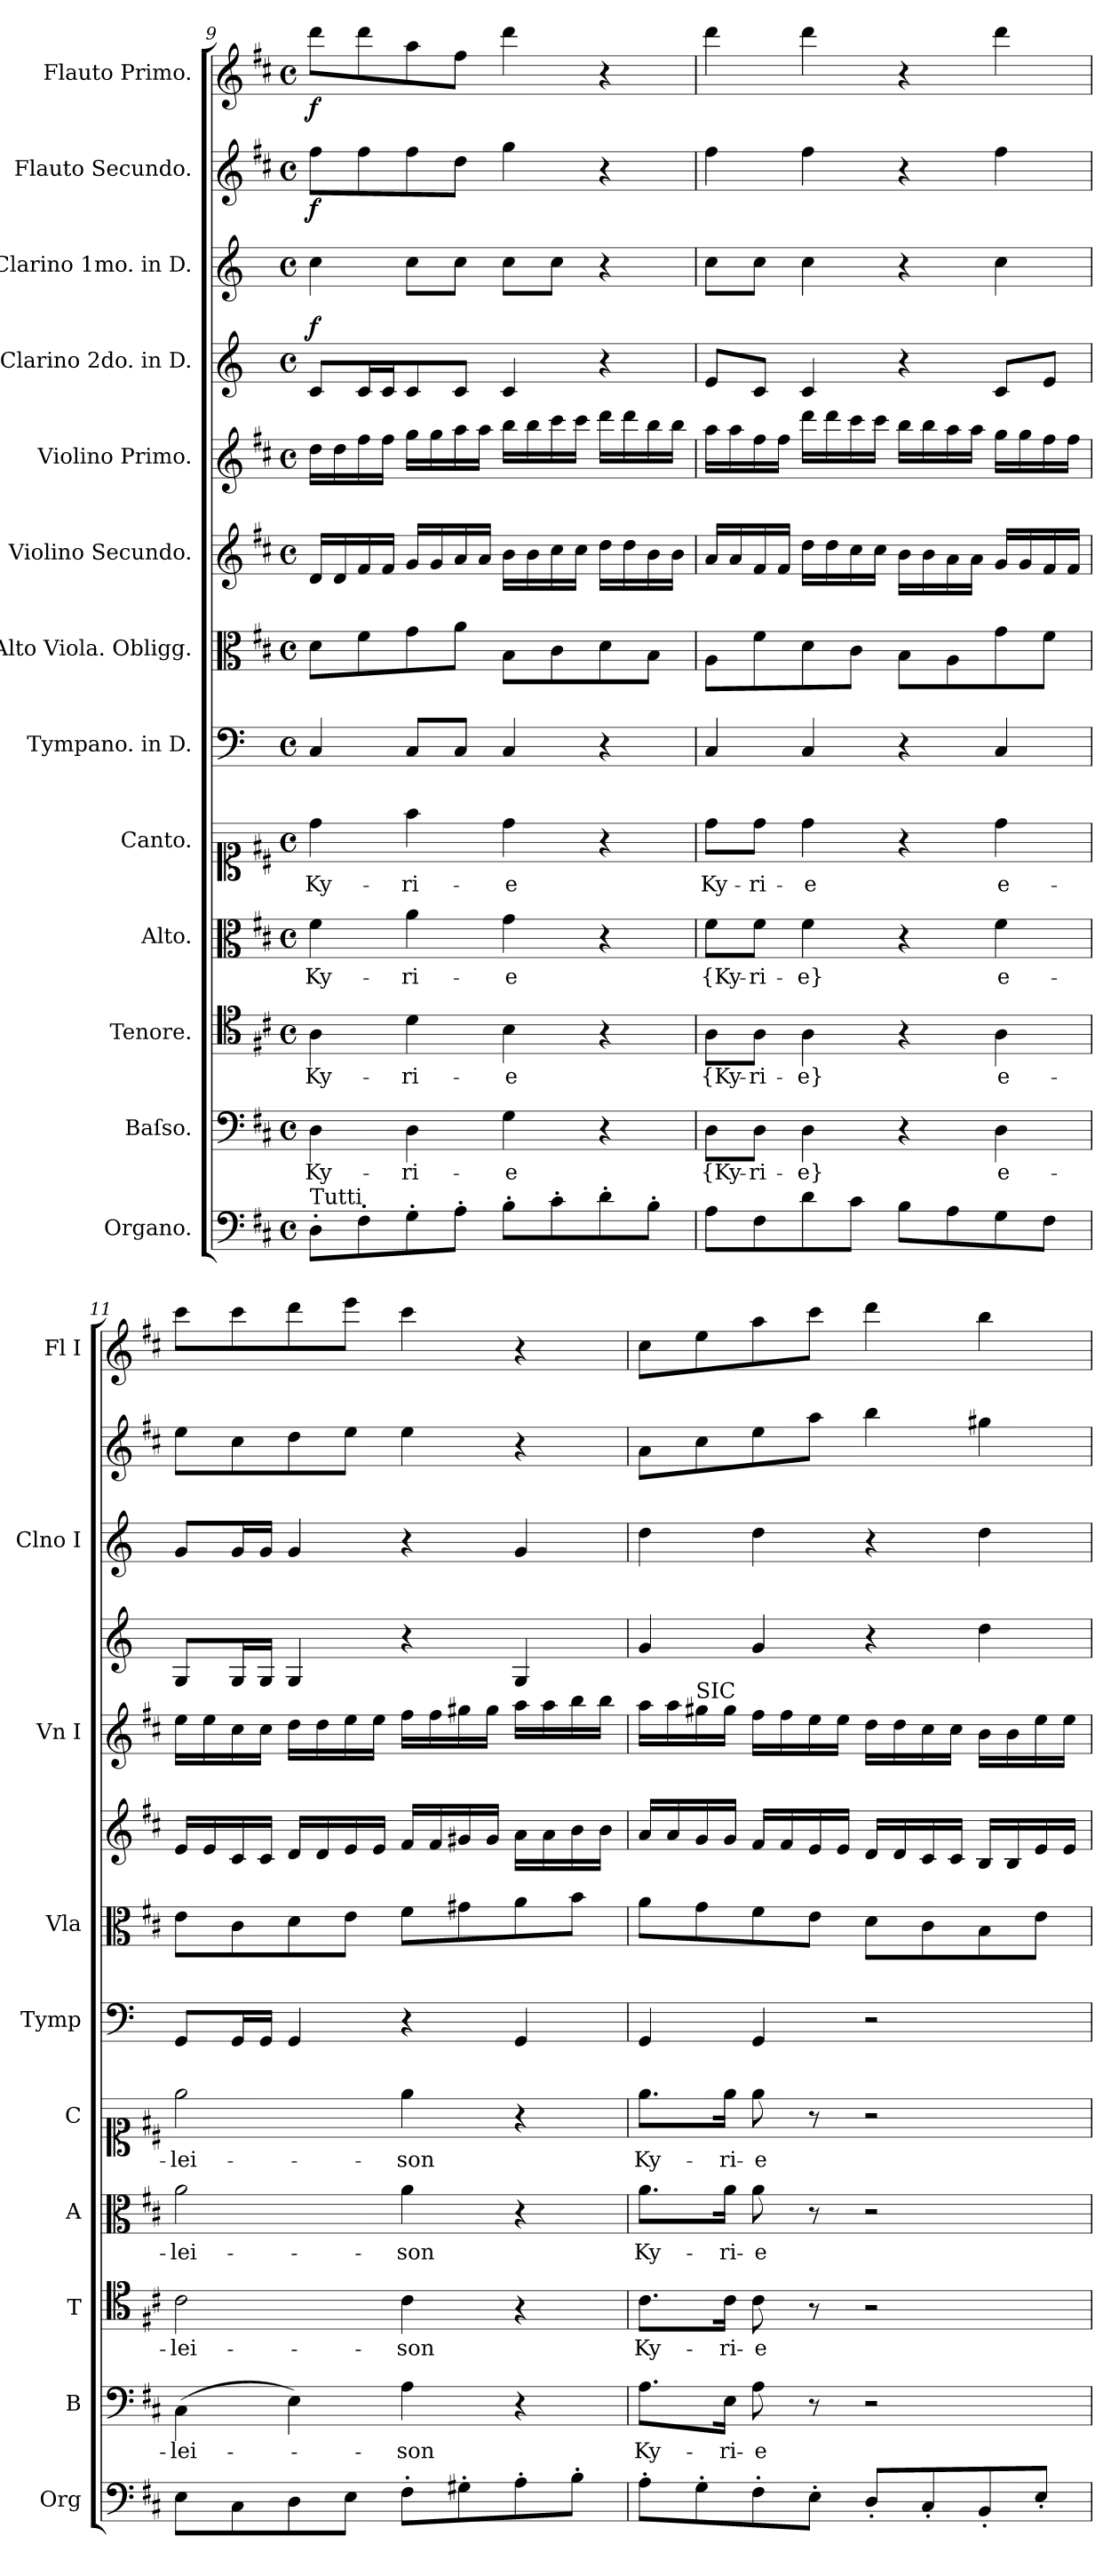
**kern	**dynam	**kern	**text	**kern	**text	**kern	**text	**kern	**text	**dynam	**kern	**kern	**dynam	**kern	**dynam	**kern	**dynam	**kern	**dynam	**kern	**kern	**dynam	**kern	**dynam
*part13	*part13	*part12	*part12	*part11	*part11	*part10	*part10	*part9	*part9	*part9	*part8	*part7	*part7	*part6	*part6	*part5	*part5	*part4	*part4	*part3	*part2	*part2	*part1	*part1
*staff13	*staff13	*staff12	*staff12	*staff11	*staff11	*staff10	*staff10	*staff9	*staff9	*staff9	*staff8	*staff7	*staff7	*staff6	*staff6	*staff5	*staff5	*staff4	*staff4	*staff3	*staff2	*staff2	*staff1	*staff1
*I"Organo.	*	*I"Baſso.	*	*I"Tenore.	*	*I"Alto.	*	*I"Canto.	*	*	*I"Tympano. in D.	*I"Alto Viola. Obligg.	*	*I"Violino Secundo.	*	*I"Violino Primo.	*	*I"Clarino 2do. in D.	*	*I"Clarino 1mo. in D.	*I"Flauto Secundo.	*	*I"Flauto Primo.	*
*I'Org	*	*I'B	*	*I'T	*	*I'A	*	*I'C	*	*	*I'Tymp	*I'Vla	*	*	*	*I'Vn I	*	*	*	*I'Clno I	*	*	*I'Fl I	*
*clefF4	*	*clefF4	*	*clefC4	*	*clefC3	*	*clefC1	*	*	*clefF4	*clefC3	*	*clefG2	*	*clefG2	*	*clefG2	*	*clefG2	*clefG2	*	*clefG2	*
*	*	*	*	*	*	*	*	*	*	*	*ITrd-1c-2	*	*	*	*	*	*	*ITrd-1c-2	*	*ITrd-1c-2	*	*	*	*
*k[f#c#]	*	*k[f#c#]	*	*k[f#c#]	*	*k[f#c#]	*	*k[f#c#]	*	*	*k[f#c#]	*k[f#c#]	*	*k[f#c#]	*	*k[f#c#]	*	*k[f#c#]	*	*k[f#c#]	*k[f#c#]	*	*k[f#c#]	*
*D:	*	*D:	*	*D:	*	*D:	*	*D:	*	*	*	*D:	*	*D:	*	*D:	*	*	*	*	*D:	*	*D:	*
*M4/4	*	*M4/4	*	*M4/4	*	*M4/4	*	*M4/4	*	*	*M4/4	*M4/4	*	*M4/4	*	*M4/4	*	*M4/4	*	*M4/4	*M4/4	*	*M4/4	*
*met(c)	*	*met(c)	*	*met(c)	*	*met(c)	*	*met(c)	*	*	*met(c)	*met(c)	*	*met(c)	*	*met(c)	*	*met(c)	*	*met(c)	*met(c)	*	*met(c)	*
=9	=9	=9	=9	=9	=9	=9	=9	=9	=9	=9	=9	=9	=9	=9	=9	=9	=9	=9	=9	=9	=9	=9	=9	=9
!LO:TX:a:t=Tutti	!	!	!	!	!	!	!	!	!	!	!	!	!	!	!	!	!	!	!	!	!	!	!	!
!	!	!	!	!	!	!	!	!	!	!LO:DY:b	!	!	!	!	!	!	!	!	!LO:DY:a	!	!	!	!	!LO:DY:b
8D'\L	fo	4D\	Ky-	4A\	Ky-	4f#\	Ky-	4dd\	Ky-	fo	4D/	8d\L	fo	16d/LL	fo	16dd\LL	fo	8d/L	f	4dd\	8ff#\L	f	8ddd\L	f
.	.	.	.	.	.	.	.	.	.	.	.	.	.	16d/	.	16dd\	.	.	.	.	.	.	.	.
8F#'\	.	.	.	.	.	.	.	.	.	.	.	8f#\	.	16f#/	.	16ff#\	.	16d/L	.	.	8ff#\	.	8ddd\	.
.	.	.	.	.	.	.	.	.	.	.	.	.	.	16f#/JJ	.	16ff#\JJ	.	16d/J	.	.	.	.	.	.
8G'\	.	4D\	-ri-	4d\	-ri-	4a\	-ri-	4ff#\	-ri-	.	8D/L	8g\	.	16g/LL	.	16gg\LL	.	8d/	.	8dd\L	8ff#\	.	8aa\	.
.	.	.	.	.	.	.	.	.	.	.	.	.	.	16g/	.	16gg\	.	.	.	.	.	.	.	.
8A'\J	.	.	.	.	.	.	.	.	.	.	8D/J	8a\J	.	16a/	.	16aa\	.	8d/J	.	8dd\J	8dd\J	.	8ff#\J	.
.	.	.	.	.	.	.	.	.	.	.	.	.	.	16a/JJ	.	16aa\JJ	.	.	.	.	.	.	.	.
8B'\L	.	4G\	-e	4B\	-e	4g\	-e	4dd\	-e	.	4D/	8B\L	.	16b\LL	.	16bb\LL	.	4d/	.	8dd\L	4gg\	.	4ddd\	.
.	.	.	.	.	.	.	.	.	.	.	.	.	.	16b\	.	16bb\	.	.	.	.	.	.	.	.
8c#'\	.	.	.	.	.	.	.	.	.	.	.	8c#\	.	16cc#\	.	16ccc#\	.	.	.	8dd\J	.	.	.	.
.	.	.	.	.	.	.	.	.	.	.	.	.	.	16cc#\JJ	.	16ccc#\JJ	.	.	.	.	.	.	.	.
8d'\	.	4r	.	4r	.	4r	.	4r	.	.	4r	8d\	.	16dd\LL	.	16ddd\LL	.	4r	.	4r	4r	.	4r	.
.	.	.	.	.	.	.	.	.	.	.	.	.	.	16dd\	.	16ddd\	.	.	.	.	.	.	.	.
8B'\J	.	.	.	.	.	.	.	.	.	.	.	8B\J	.	16b\	.	16bb\	.	.	.	.	.	.	.	.
.	.	.	.	.	.	.	.	.	.	.	.	.	.	16b\JJ	.	16bb\JJ	.	.	.	.	.	.	.	.
=10	=10	=10	=10	=10	=10	=10	=10	=10	=10	=10	=10	=10	=10	=10	=10	=10	=10	=10	=10	=10	=10	=10	=10	=10
8A\L	.	8D\L	{Ky-	8A\L	{Ky-	8f#\L	{Ky-	8dd\L	Ky-	.	4D/	8A\L	.	16a/LL	.	16aa\LL	.	8f#/L	.	8dd\L	4ff#\	.	4ddd\	.
.	.	.	.	.	.	.	.	.	.	.	.	.	.	16a/	.	16aa\	.	.	.	.	.	.	.	.
8F#\	.	8D\J	-ri-	8A\J	-ri-	8f#\J	-ri-	8dd\J	-ri-	.	.	8f#\	.	16f#/	.	16ff#\	.	8d/J	.	8dd\J	.	.	.	.
.	.	.	.	.	.	.	.	.	.	.	.	.	.	16f#/JJ	.	16ff#\JJ	.	.	.	.	.	.	.	.
8d\	.	4D\	-e}	4A\	-e}	4f#\	-e}	4dd\	-e	.	4D/	8d\	.	16dd\LL	.	16ddd\LL	.	4d/	.	4dd\	4ff#\	.	4ddd\	.
.	.	.	.	.	.	.	.	.	.	.	.	.	.	16dd\	.	16ddd\	.	.	.	.	.	.	.	.
8c#\J	.	.	.	.	.	.	.	.	.	.	.	8c#\J	.	16cc#\	.	16ccc#\	.	.	.	.	.	.	.	.
.	.	.	.	.	.	.	.	.	.	.	.	.	.	16cc#\JJ	.	16ccc#\JJ	.	.	.	.	.	.	.	.
8B\L	.	4r	.	4r	.	4r	.	4r	.	.	4r	8B\L	.	16b\LL	.	16bb\LL	.	4r	.	4r	4r	.	4r	.
.	.	.	.	.	.	.	.	.	.	.	.	.	.	16b\	.	16bb\	.	.	.	.	.	.	.	.
8A\	.	.	.	.	.	.	.	.	.	.	.	8A\	.	16a\	.	16aa\	.	.	.	.	.	.	.	.
.	.	.	.	.	.	.	.	.	.	.	.	.	.	16a\JJ	.	16aa\JJ	.	.	.	.	.	.	.	.
8G\	.	4D\	e-	4A\	e-	4f#\	e-	4dd\	e-	.	4D/	8g\	.	16g/LL	.	16gg\LL	.	8d/L	.	4dd\	4ff#\	.	4ddd\	.
.	.	.	.	.	.	.	.	.	.	.	.	.	.	16g/	.	16gg\	.	.	.	.	.	.	.	.
8F#\J	.	.	.	.	.	.	.	.	.	.	.	8f#\J	.	16f#/	.	16ff#\	.	8f#/J	.	.	.	.	.	.
.	.	.	.	.	.	.	.	.	.	.	.	.	.	16f#/JJ	.	16ff#\JJ	.	.	.	.	.	.	.	.
=11	=11	=11	=11	=11	=11	=11	=11	=11	=11	=11	=11	=11	=11	=11	=11	=11	=11	=11	=11	=11	=11	=11	=11	=11
8E\L	.	(4C#\	-lei-	2c#\	-lei-	2a\	-lei-	2ee\	-lei-	.	8AA/L	8e\L	.	16e/LL	.	16ee\LL	.	8A/L	.	8a/L	8ee\L	.	8ccc#\L	.
.	.	.	.	.	.	.	.	.	.	.	.	.	.	16e/	.	16ee\	.	.	.	.	.	.	.	.
8C#\	.	.	.	.	.	.	.	.	.	.	16AA/L	8c#\	.	16c#/	.	16cc#\	.	16A/L	.	16a/L	8cc#\	.	8ccc#\	.
.	.	.	.	.	.	.	.	.	.	.	16AA/JJ	.	.	16c#/JJ	.	16cc#\JJ	.	16A/JJ	.	16a/JJ	.	.	.	.
8D\	.	4E\)	.	.	.	.	.	.	.	.	4AA/	8d\	.	16d/LL	.	16dd\LL	.	4A/	.	4a/	8dd\	.	8ddd\	.
.	.	.	.	.	.	.	.	.	.	.	.	.	.	16d/	.	16dd\	.	.	.	.	.	.	.	.
8E\J	.	.	.	.	.	.	.	.	.	.	.	8e\J	.	16e/	.	16ee\	.	.	.	.	8ee\J	.	8eee\J	.
.	.	.	.	.	.	.	.	.	.	.	.	.	.	16e/JJ	.	16ee\JJ	.	.	.	.	.	.	.	.
8F#'\L	.	4A\	-son	4c#\	-son	4a\	-son	4ee\	-son	.	4r	8f#\L	.	16f#/LL	.	16ff#\LL	.	4r	.	4r	4ee\	.	4ccc#\	.
.	.	.	.	.	.	.	.	.	.	.	.	.	.	16f#/	.	16ff#\	.	.	.	.	.	.	.	.
8G#X'\	.	.	.	.	.	.	.	.	.	.	.	8g#X\	.	16g#X/	.	16gg#X\	.	.	.	.	.	.	.	.
.	.	.	.	.	.	.	.	.	.	.	.	.	.	16g#/JJ	.	16gg#\JJ	.	.	.	.	.	.	.	.
8A'\	.	4r	.	4r	.	4r	.	4r	.	.	4AA/	8a\	.	16a\LL	.	16aa\LL	.	4A/	.	4a/	4r	.	4r	.
.	.	.	.	.	.	.	.	.	.	.	.	.	.	16a\	.	16aa\	.	.	.	.	.	.	.	.
8B'\J	.	.	.	.	.	.	.	.	.	.	.	8b\J	.	16b\	.	16bb\	.	.	.	.	.	.	.	.
.	.	.	.	.	.	.	.	.	.	.	.	.	.	16b\JJ	.	16bb\JJ	.	.	.	.	.	.	.	.
=12	=12	=12	=12	=12	=12	=12	=12	=12	=12	=12	=12	=12	=12	=12	=12	=12	=12	=12	=12	=12	=12	=12	=12	=12
8A'\L	.	8.A\L	Ky-	8.c#\L	Ky-	8.a\L	Ky-	8.ee\L	Ky-	.	4AA/	8a\L	.	16a/LL	.	16aa\LL	.	4a/	.	4ee\	8a\L	.	8cc#\L	.
.	.	.	.	.	.	.	.	.	.	.	.	.	.	16a/	.	16aa\	.	.	.	.	.	.	.	.
!	!	!	!	!	!	!	!	!	!	!	!	!	!	!	!	!LO:TX:a:t=SIC	!	!	!	!	!	!	!	!
8G'\	.	.	.	.	.	.	.	.	.	.	.	8g\	.	16g/	.	16gg#X\	.	.	.	.	8cc#\	.	8ee\	.
.	.	16E\Jk	-ri-	16c#\Jk	-ri-	16a\Jk	-ri-	16ee\Jk	-ri-	.	.	.	.	16g/JJ	.	16gg#\JJ	.	.	.	.	.	.	.	.
8F#'\	.	8A\	-e	8c#\	-e	8a\	-e	8ee\	-e	.	4AA/	8f#\	.	16f#/LL	.	16ff#\LL	.	4a/	.	4ee\	8ee\	.	8aa\	.
.	.	.	.	.	.	.	.	.	.	.	.	.	.	16f#/	.	16ff#\	.	.	.	.	.	.	.	.
8E'\J	.	8r	.	8r	.	8r	.	8r	.	.	.	8e\J	.	16e/	.	16ee\	.	.	.	.	8aa\J	.	8ccc#\J	.
.	.	.	.	.	.	.	.	.	.	.	.	.	.	16e/JJ	.	16ee\JJ	.	.	.	.	.	.	.	.
8D'/L	.	2r	.	2r	.	2r	.	2r	.	.	2r	8d\L	.	16d/LL	.	16dd\LL	.	4r	.	4r	4bb\	.	4ddd\	.
.	.	.	.	.	.	.	.	.	.	.	.	.	.	16d/	.	16dd\	.	.	.	.	.	.	.	.
8C#'/	.	.	.	.	.	.	.	.	.	.	.	8c#\	.	16c#/	.	16cc#\	.	.	.	.	.	.	.	.
.	.	.	.	.	.	.	.	.	.	.	.	.	.	16c#/JJ	.	16cc#\JJ	.	.	.	.	.	.	.	.
8BB'/	.	.	.	.	.	.	.	.	.	.	.	8B\	.	16B/LL	.	16b\LL	.	4ee\	.	4ee\	4gg#X\	.	4bb\	.
.	.	.	.	.	.	.	.	.	.	.	.	.	.	16B/	.	16b\	.	.	.	.	.	.	.	.
8E'/J	.	.	.	.	.	.	.	.	.	.	.	8e\J	.	16e/	.	16ee\	.	.	.	.	.	.	.	.
.	.	.	.	.	.	.	.	.	.	.	.	.	.	16e/JJ	.	16ee\JJ	.	.	.	.	.	.	.	.
=	=	=	=	=	=	=	=	=	=	=	=	=	=	=	=	=	=	=	=	=	=	=	=	=
*-	*-	*-	*-	*-	*-	*-	*-	*-	*-	*-	*-	*-	*-	*-	*-	*-	*-	*-	*-	*-	*-	*-	*-	*-
